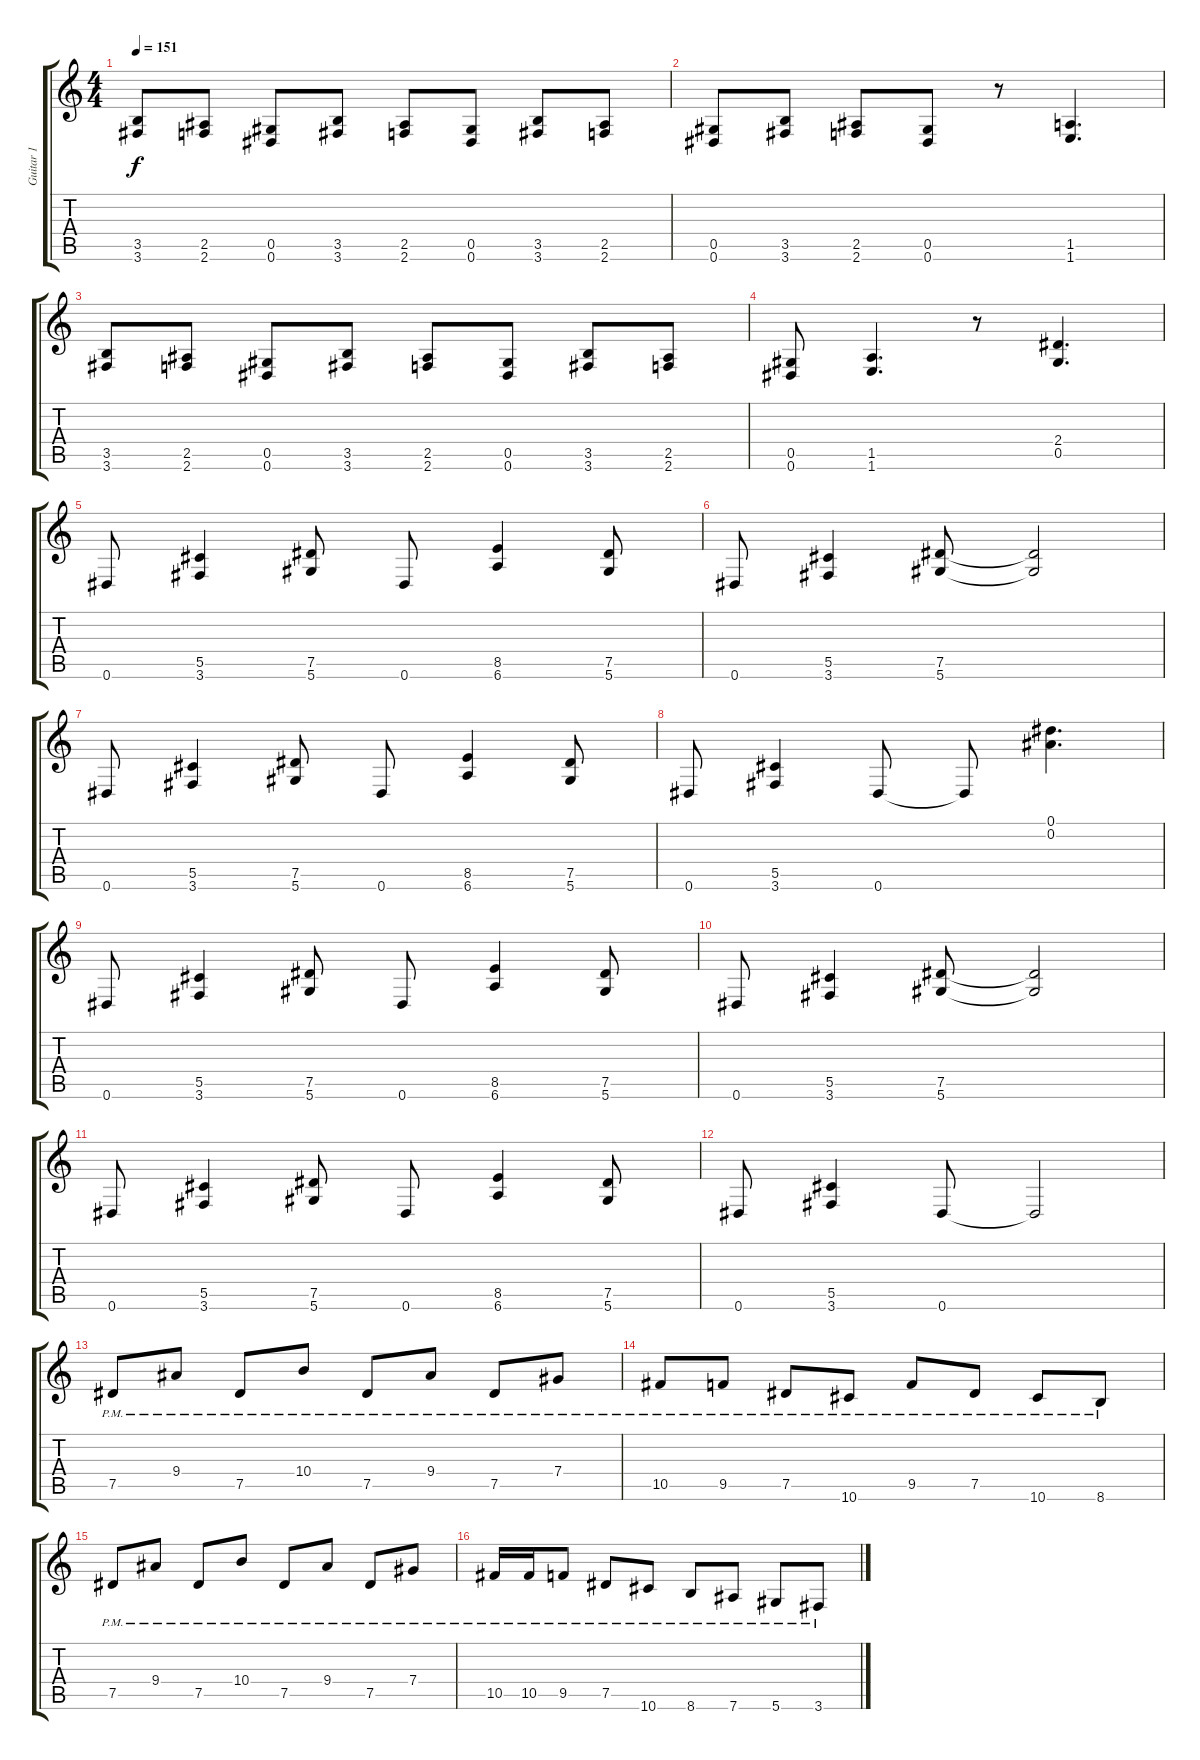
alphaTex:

\track ("Guitar 1" "Guitar 1") {instrument distortionguitar}
\staff {score tabs}
\tuning (Eb4 Bb3 Gb3 Db3 Ab2 Eb2) {hide}
\ts (4 4)
\tempo 151
\clef g2
\ks c
(3.5 3.6).8{dy f} (2.5 2.6).8 (0.5 0.6).8 (3.5 3.6).8 (2.5 2.6).8 (0.5 0.6).8 (3.5 3.6).8 (2.5 2.6).8 |
(0.5 0.6).8 (3.5 3.6).8 (2.5 2.6).8 (0.5 0.6).8 r.8 (1.5 1.6).4{d} |
(3.5 3.6).8 (2.5 2.6).8 (0.5 0.6).8 (3.5 3.6).8 (2.5 2.6).8 (0.5 0.6).8 (3.5 3.6).8 (2.5 2.6).8 |
(0.5 0.6).8 (1.5 1.6).4{d} r.8 (2.4 0.5).4{d} |
0.6.8 (5.5 3.6).4 (7.5 5.6).8 0.6.8 (8.5 6.6).4 (7.5 5.6).8 |
0.6.8 (5.5 3.6).4 (7.5 5.6).8 (7.5{t} 5.6{t}).2 |
0.6.8 (5.5 3.6).4 (7.5 5.6).8 0.6.8 (8.5 6.6).4 (7.5 5.6).8 |
0.6.8 (5.5 3.6).4 0.6.8 0.6{t}.8 (0.1 0.2).4{d} |
0.6.8 (5.5 3.6).4 (7.5 5.6).8 0.6.8 (8.5 6.6).4 (7.5 5.6).8 |
0.6.8 (5.5 3.6).4 (7.5 5.6).8 (7.5{t} 5.6{t}).2 |
0.6.8 (5.5 3.6).4 (7.5 5.6).8 0.6.8 (8.5 6.6).4 (7.5 5.6).8 |
0.6.8 (5.5 3.6).4 0.6.8 0.6{t}.2 |
7.5{pm}.8 9.4{pm}.8 7.5{pm}.8 10.4{pm}.8 7.5{pm}.8 9.4{pm}.8 7.5{pm}.8 7.4{pm}.8 |
10.5{pm}.8 9.5{pm}.8 7.5{pm}.8 10.6{pm}.8 9.5{pm}.8 7.5{pm}.8 10.6{pm}.8 8.6{pm}.8 |
7.5{pm}.8 9.4{pm}.8 7.5{pm}.8 10.4{pm}.8 7.5{pm}.8 9.4{pm}.8 7.5{pm}.8 7.4{pm}.8 |
10.5{pm}.16 10.5{pm}.16 9.5{pm}.8 7.5{pm}.8 10.6{pm}.8 8.6{pm}.8 7.6{pm}.8 5.6{pm}.8 3.6{pm}.8
